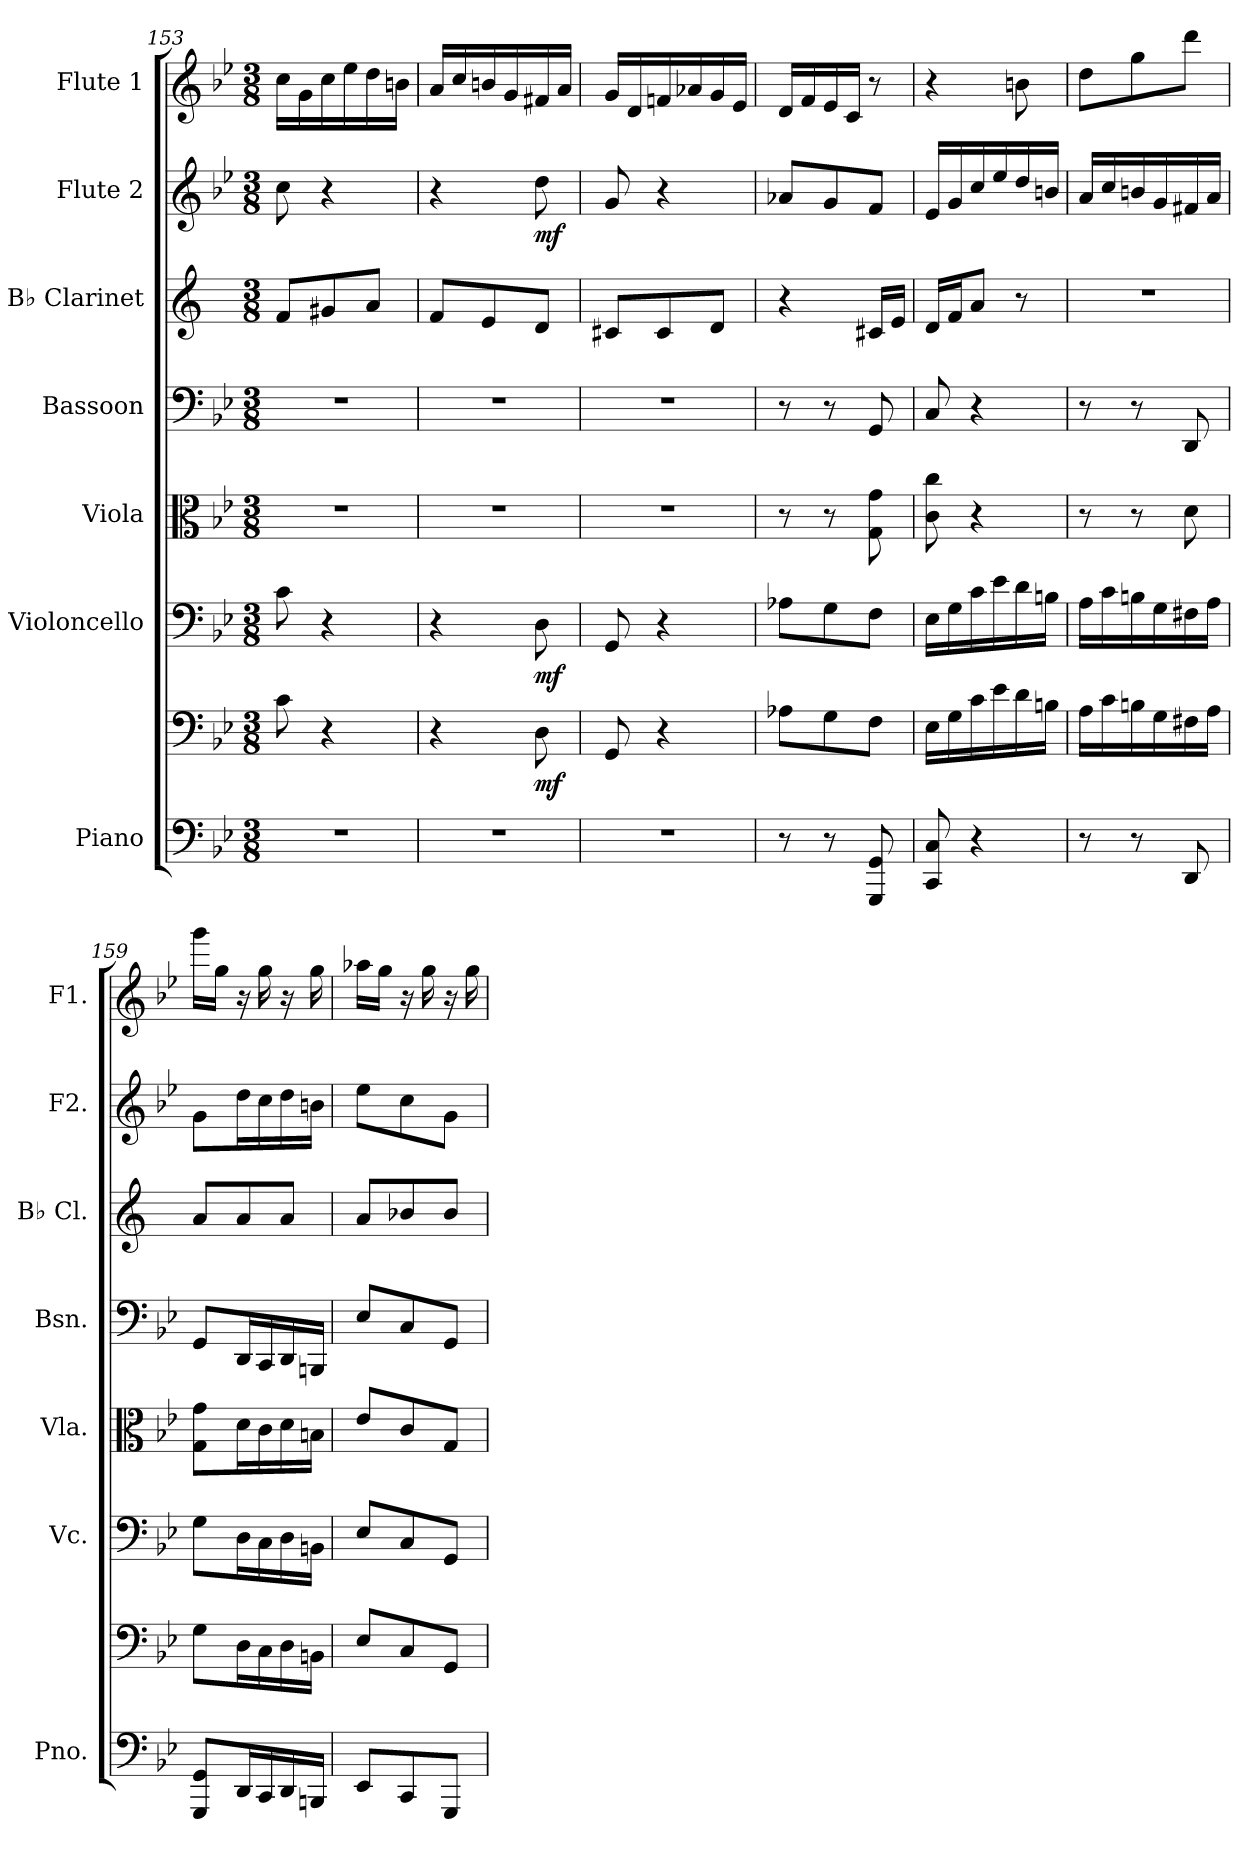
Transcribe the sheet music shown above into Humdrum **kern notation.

**kern	**kern	**dynam	**kern	**dynam	**kern	**kern	**kern	**kern	**dynam	**kern
*part7	*part7	*part7	*part6	*part6	*part5	*part4	*part3	*part2	*part2	*part1
*staff8	*staff7	*staff7/8	*staff6	*staff6	*staff5	*staff4	*staff3	*staff2	*staff2	*staff1
*I"Piano	*	*	*I"Violoncello	*	*I"Viola	*I"Bassoon	*I"B♭ Clarinet	*I"Flute 2	*	*I"Flute 1
*I'Pno.	*	*	*I'Vc.	*	*I'Vla.	*I'Bsn.	*I'B♭ Cl.	*I'F2.	*	*I'F1.
*clefF4	*clefF4	*	*clefF4	*	*clefC3	*clefF4	*clefG2	*clefG2	*	*clefG2
*	*	*	*	*	*	*	*ITrd1c2	*	*	*
*k[b-e-]	*k[b-e-]	*	*k[b-e-]	*	*k[b-e-]	*k[b-e-]	*k[b-e-]	*k[b-e-]	*	*k[b-e-]
*M3/8	*M3/8	*	*M3/8	*	*M3/8	*M3/8	*M3/8	*M3/8	*	*M3/8
=153	=153	=153	=153	=153	=153	=153	=153	=153	=153	=153
4.r	8c\	.	8c\	.	4.r	4.r	8e-/L	8cc\	.	16cc\LL
.	.	.	.	.	.	.	.	.	.	16g\
.	4r	.	4r	.	.	.	8f#X/	4r	.	16cc\
.	.	.	.	.	.	.	.	.	.	16ee-\
.	.	.	.	.	.	.	8g/J	.	.	16dd\
.	.	.	.	.	.	.	.	.	.	16bn\JJ
=154	=154	=154	=154	=154	=154	=154	=154	=154	=154	=154
4.r	4r	.	4r	.	4.r	4.r	8e-/L	4r	.	16a/LL
.	.	.	.	.	.	.	.	.	.	16cc/
.	.	.	.	.	.	.	8d/	.	.	16bn/
.	.	.	.	.	.	.	.	.	.	16g/
!	!	!LO:DY:b	!	!LO:DY:b	!	!	!	!	!LO:DY:b	!
.	8D\	mf	8D\	mf	.	.	8c/J	8dd\	mf	16f#X/
.	.	.	.	.	.	.	.	.	.	16a/JJ
=155	=155	=155	=155	=155	=155	=155	=155	=155	=155	=155
4.r	8GG/	.	8GG/	.	4.r	4.r	8Bn/L	8g/	.	16g/LL
.	.	.	.	.	.	.	.	.	.	16d/
.	4r	.	4r	.	.	.	8B/	4r	.	16fn/
.	.	.	.	.	.	.	.	.	.	16a-X/
.	.	.	.	.	.	.	8c/J	.	.	16g/
.	.	.	.	.	.	.	.	.	.	16e-/JJ
!!LO:LB:g=z
=156	=156	=156	=156	=156	=156	=156	=156	=156	=156	=156
8r	8A-X\L	.	8A-X\L	.	8r	8r	4r	8a-X/L	.	16d/LL
.	.	.	.	.	.	.	.	.	.	16f/
8r	8G\	.	8G\	.	8r	8r	.	8g/	.	16e-/
.	.	.	.	.	.	.	.	.	.	16c/JJ
8GGG/ 8GG/	8F\J	.	8F\J	.	8G\ 8g\	8GG/	16Bn/LL	8f/J	.	8r
.	.	.	.	.	.	.	16d/JJ	.	.	.
=157	=157	=157	=157	=157	=157	=157	=157	=157	=157	=157
8CC/ 8C/	16E-\LL	.	16E-\LL	.	8c\ 8cc\	8C/	16c/LL	16e-/LL	.	4r
.	16G\	.	16G\	.	.	.	16e-/J	16g/	.	.
4r	16c\	.	16c\	.	4r	4r	8g/J	16cc/	.	.
.	16e-\	.	16e-\	.	.	.	.	16ee-/	.	.
.	16d\	.	16d\	.	.	.	8r	16dd/	.	8bn\
.	16Bn\JJ	.	16Bn\JJ	.	.	.	.	16bn/JJ	.	.
=158	=158	=158	=158	=158	=158	=158	=158	=158	=158	=158
8r	16A\LL	.	16A\LL	.	8r	8r	4.r	16a/LL	.	8dd\L
.	16c\	.	16c\	.	.	.	.	16cc/	.	.
8r	16Bn\	.	16Bn\	.	8r	8r	.	16bn/	.	8gg\
.	16G\	.	16G\	.	.	.	.	16g/	.	.
8DD/	16F#X\	.	16F#X\	.	8d\	8DD/	.	16f#X/	.	8ddd\J
.	16A\JJ	.	16A\JJ	.	.	.	.	16a/JJ	.	.
=159	=159	=159	=159	=159	=159	=159	=159	=159	=159	=159
8GGG/ 8GG/L	8G\L	.	8G\L	.	8G\ 8g\L	8GG/L	8g/L	8g\L	.	16ggg\LL
.	.	.	.	.	.	.	.	.	.	16gg\JJ
16DD/L	16D\L	.	16D\L	.	16d\L	16DD/L	8g/	16dd\L	.	16r
16CC/	16C\	.	16C\	.	16c\	16CC/	.	16cc\	.	16gg\
16DD/	16D\	.	16D\	.	16d\	16DD/	8g/J	16dd\	.	16r
16BBBn/JJ	16BBn\JJ	.	16BBn\JJ	.	16Bn\JJ	16BBBn/JJ	.	16bn\JJ	.	16gg\
=160	=160	=160	=160	=160	=160	=160	=160	=160	=160	=160
8EE-/L	8E-/L	.	8E-/L	.	8e-/L	8E-/L	8g/L	8ee-\L	.	16aa-X\LL
.	.	.	.	.	.	.	.	.	.	16gg\JJ
8CC/	8C/	.	8C/	.	8c/	8C/	8a-X/	8cc\	.	16r
.	.	.	.	.	.	.	.	.	.	16gg\
8GGG/J	8GG/J	.	8GG/J	.	8G/J	8GG/J	8a-/J	8g\J	.	16r
.	.	.	.	.	.	.	.	.	.	16gg\
=	=	=	=	=	=	=	=	=	=	=
*-	*-	*-	*-	*-	*-	*-	*-	*-	*-	*-
